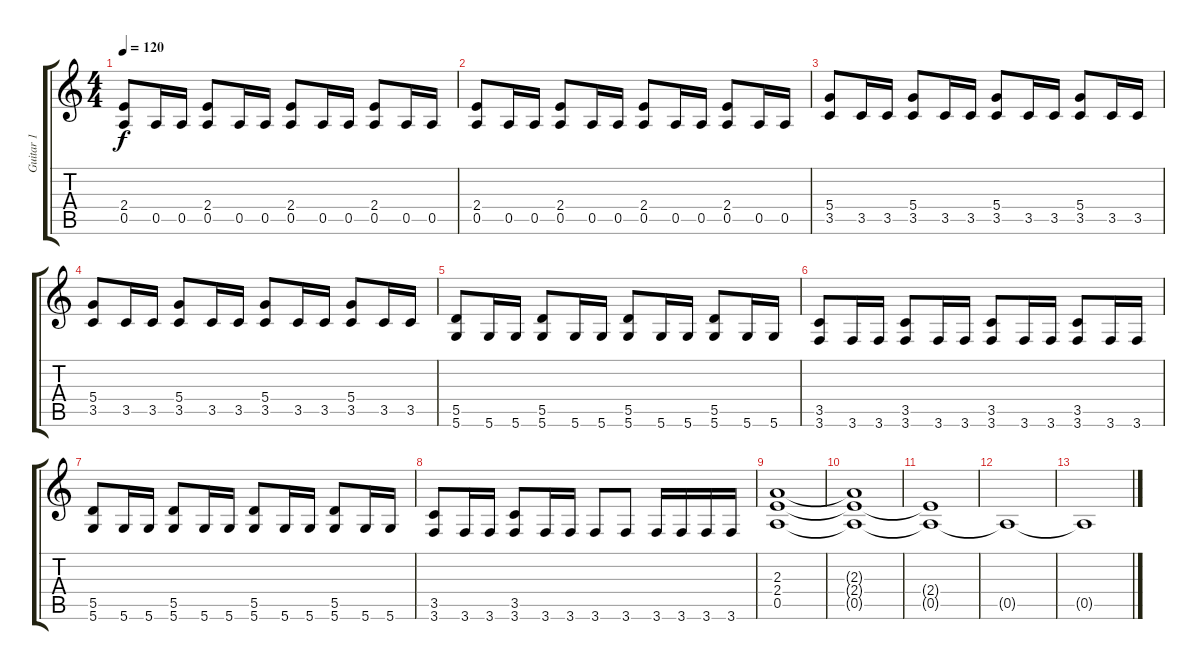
\track ("Guitar 1" "Guitar 1") {instrument distortionguitar}
\staff {score tabs}
\tuning (E4 B3 G3 D3 A2 D2) {hide}
\ts (4 4)
\tempo 120
\clef g2
\ks c
(2.4 0.5).8{dy f} 0.5.16 0.5.16 (2.4 0.5).8 0.5.16 0.5.16 (2.4 0.5).8 0.5.16 0.5.16 (2.4 0.5).8 0.5.16 0.5.16 |
(2.4 0.5).8 0.5.16 0.5.16 (2.4 0.5).8 0.5.16 0.5.16 (2.4 0.5).8 0.5.16 0.5.16 (2.4 0.5).8 0.5.16 0.5.16 |
(5.4 3.5).8 3.5.16 3.5.16 (5.4 3.5).8 3.5.16 3.5.16 (5.4 3.5).8 3.5.16 3.5.16 (5.4 3.5).8 3.5.16 3.5.16 |
(5.4 3.5).8 3.5.16 3.5.16 (5.4 3.5).8 3.5.16 3.5.16 (5.4 3.5).8 3.5.16 3.5.16 (5.4 3.5).8 3.5.16 3.5.16 |
(5.5 5.6).8 5.6.16 5.6.16 (5.5 5.6).8 5.6.16 5.6.16 (5.5 5.6).8 5.6.16 5.6.16 (5.5 5.6).8 5.6.16 5.6.16 |
(3.5 3.6).8 3.6.16 3.6.16 (3.5 3.6).8 3.6.16 3.6.16 (3.5 3.6).8 3.6.16 3.6.16 (3.5 3.6).8 3.6.16 3.6.16 |
(5.5 5.6).8 5.6.16 5.6.16 (5.5 5.6).8 5.6.16 5.6.16 (5.5 5.6).8 5.6.16 5.6.16 (5.5 5.6).8 5.6.16 5.6.16 |
(3.5 3.6).8 3.6.16 3.6.16 (3.5 3.6).8 3.6.16 3.6.16 3.6.8 3.6.8 3.6.16 3.6.16 3.6.16 3.6.16 |
(2.3 2.4 0.5).1 |
(2.3{t} 2.4{t} 0.5{t}).1 |
(2.4{t} 0.5{t}).1 |
0.5{t}.1 |
0.5{t}.1
